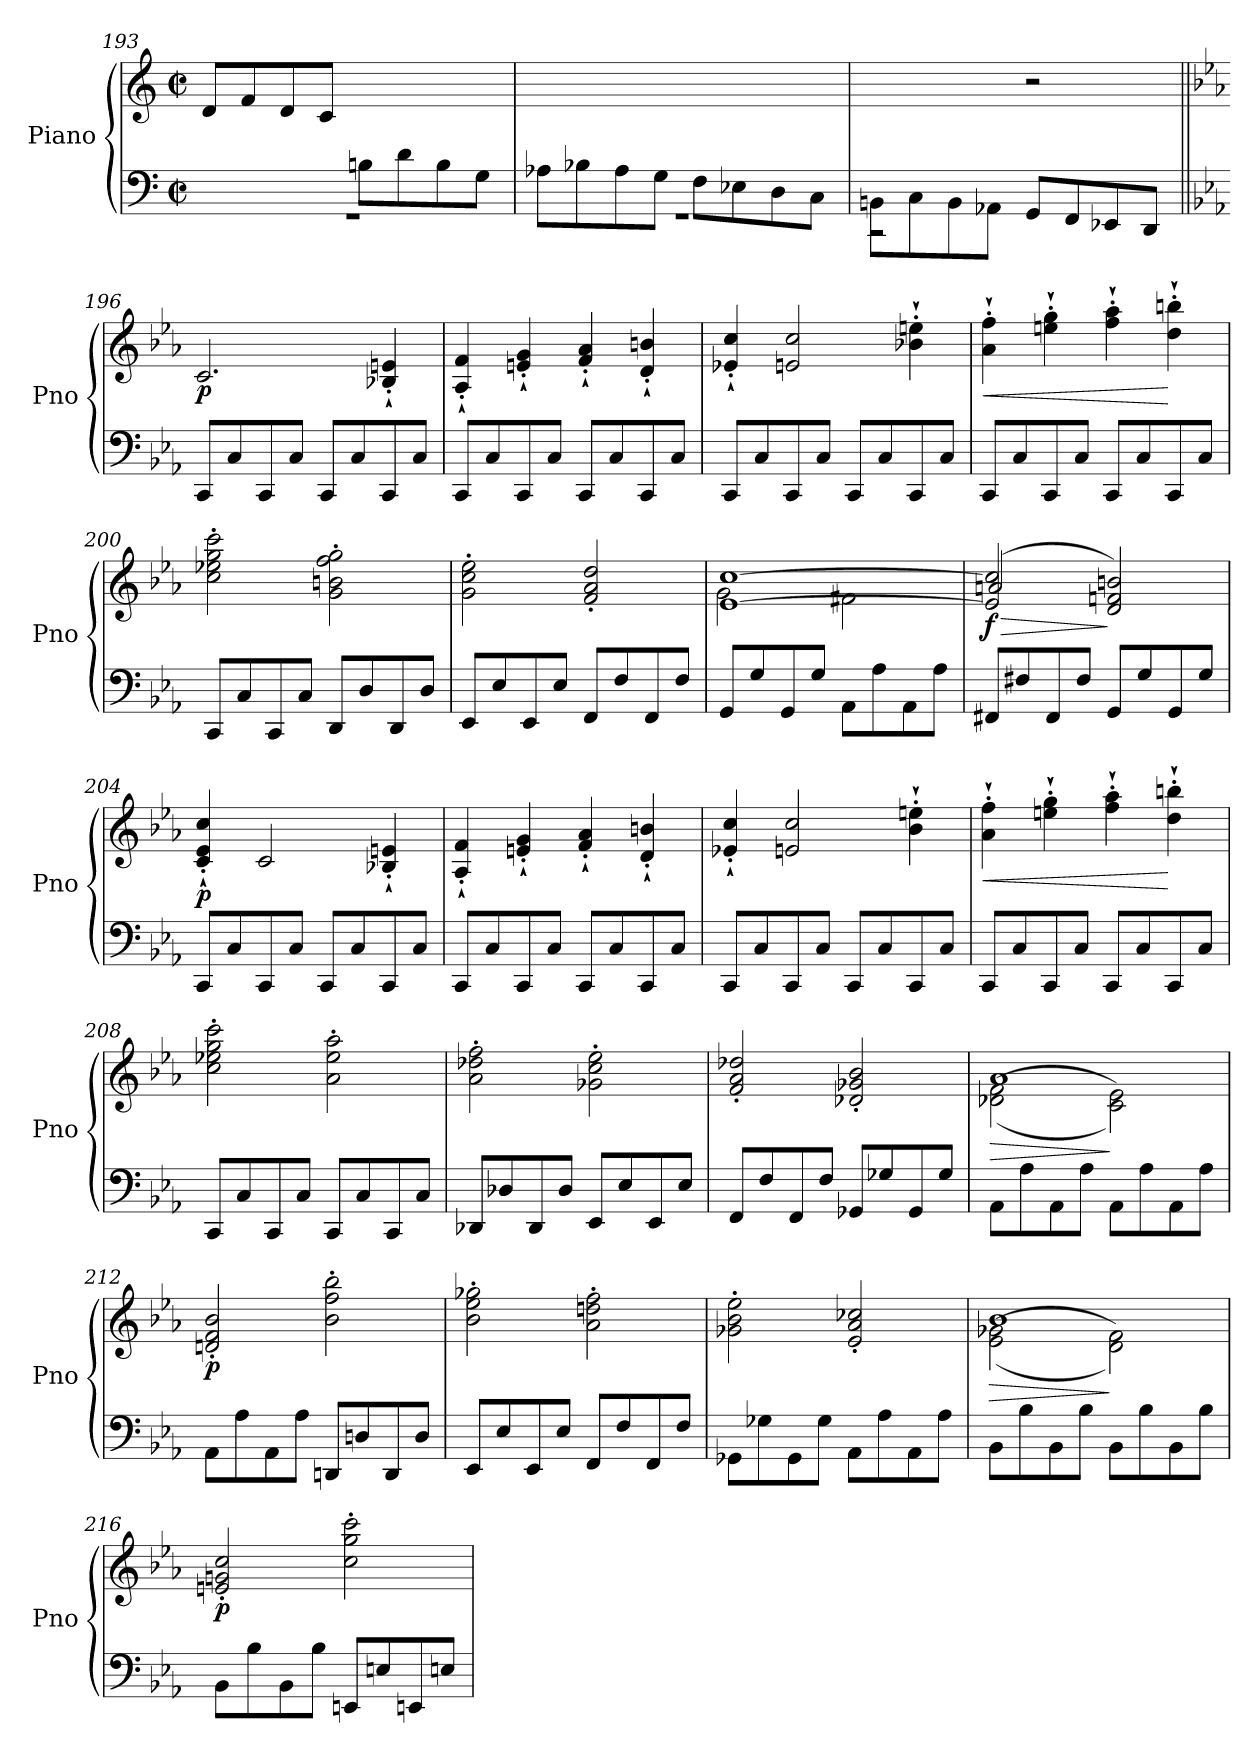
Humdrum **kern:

**kern	**kern	**dynam
*part1	*part1	*part1
*staff2	*staff1	*staff1/2
*I"Piano	*	*
*I'Pno	*	*
!!LO:LB:g=z
*clefF4	*clefG2	*
*k[]	*k[]	*
*M4/4	*M4/4	*
*met(c|)	*met(c|)	*
=193	=193	=193
*^	*	*
2ryy	1rGG	8d/L	.
.	.	8f/	.
.	.	8d/	.
.	.	8c/J	.
8Bn\L	.	2ryy	.
8d\	.	.	.
8B\	.	.	.
8G\J	.	.	.
=194	=194	=194	=194
8A-X\L	1rGG	1ryy	.
8B-X\	.	.	.
8A-\	.	.	.
8G\J	.	.	.
8F\L	.	.	.
8E-X\	.	.	.
8D\	.	.	.
8C\J	.	.	.
=195	=195	=195	=195
8BBn\L	2rCC	2ryy	.
8C\	.	.	.
8BB\	.	.	.
8AA-X\J	.	.	.
2ryy	8GG/L	2r	.
.	8FF/	.	.
.	8EE-X/	.	.
.	8DD/J	.	.
*v	*v	*	*
!!LO:LB:g=z
=196||	=196||	=196||
*k[b-e-a-]	*k[b-e-a-]	*
*^	*	*
!	!	!	!LO:DY:b
*v	*v	*	*
8CC/L	2.c/	p
8C/	.	.
8CC/	.	.
8C/J	.	.
8CC/L	.	.
8C/	.	.
8CC/	4B-X/`' 4en/`'	.
8C/J	.	.
=197	=197	=197
8CC/L	4A-/`' 4f/`'	.
8C/	.	.
8CC/	4en/`' 4g/`'	.
8C/J	.	.
8CC/L	4f/`' 4a-/`'	.
8C/	.	.
8CC/	4d/`' 4bn/`'	.
8C/J	.	.
=198	=198	=198
8CC/L	4e-X/`' 4cc/`'	.
8C/	.	.
8CC/	2en/ 2cc/	.
8C/J	.	.
8CC/L	.	.
8C/	.	.
8CC/	4b-X\`' 4een\`'	.
8C/J	.	.
=199	=199	=199
!	!	!LO:HP:b
8CC/L	4a-\`' 4ff\`'	<
8C/	.	.
8CC/	4een\`' 4gg\`'	.
8C/J	.	.
8CC/L	4ff\`' 4aa-\`'	.
8C/	.	.
8CC/	4dd\`' 4bbn\`'	[
8C/J	.	.
=200	=200	=200
!	!	!LO:DY:b
8CC/L	2cc\' 2ee-X\' 2gg\' 2ccc\'	other-dynamics
8C/	.	.
8CC/	.	.
8C/J	.	.
8DD/L	2g\' 2bn\' 2ff\' 2gg\'	.
8D/	.	.
8DD/	.	.
8D/J	.	.
!!LO:LB:g=z
=201	=201	=201
8EE-/L	2g\' 2cc\' 2ee-\'	.
8E-/	.	.
8EE-/	.	.
8E-/J	.	.
8FF/L	2f/' 2a-/' 2dd/'	.
8F/	.	.
8FF/	.	.
8F/J	.	.
=202	=202	=202
*	*^	*
8GG/L	[1e- [1cc	2g\	.
8G/	.	.	.
8GG/	.	.	.
8G/J	.	.	.
8AA-\L	.	2f#X\	.
8A-\	.	.	.
8AA-\	.	.	.
8A-\J	.	.	.
=203	=203	=203	=203
!	!	!	!LO:HP:b
!	!	!	!LO:DY:n=1:b
8FF#X/L	(2e-/] 2cc/]	2an/	> f
8F#X/	.	.	.
8FF#/	.	.	.
8F#/J	.	.	.
8GG/L	2d/ 2fn/ 2bn/)	2ryy	]
8G/	.	.	.
8GG/	.	.	.
8G/J	.	.	.
*	*v	*v	*
=204	=204	=204
!	!	!LO:DY:b
8CC/L	4c/'` 4e-/'` 4cc/'`	p
8C/	.	.
8CC/	2c/	.
8C/J	.	.
8CC/L	.	.
8C/	.	.
8CC/	4B-X/`' 4en/`'	.
8C/J	.	.
=205	=205	=205
8CC/L	4A-/`' 4f/`'	.
8C/	.	.
8CC/	4en/`' 4g/`'	.
8C/J	.	.
8CC/L	4f/`' 4a-/`'	.
8C/	.	.
8CC/	4d/`' 4bn/`'	.
8C/J	.	.
!!LO:LB:g=z
=206	=206	=206
8CC/L	4e-X/`' 4cc/`'	.
8C/	.	.
8CC/	2en/ 2cc/	.
8C/J	.	.
8CC/L	.	.
8C/	.	.
8CC/	4b-\`' 4een\`'	.
8C/J	.	.
=207	=207	=207
!	!	!LO:HP:b
8CC/L	4a-\`' 4ff\`'	<
8C/	.	.
8CC/	4een\`' 4gg\`'	.
8C/J	.	.
8CC/L	4ff\`' 4aa-\`'	.
8C/	.	.
8CC/	4dd\`' 4bbn\`'	[
8C/J	.	.
=208	=208	=208
!	!	!LO:DY:b
8CC/L	2cc\' 2ee-X\' 2gg\' 2ccc\'	other-dynamics
8C/	.	.
8CC/	.	.
8C/J	.	.
8CC/L	2a-\' 2ee-\' 2aa-\'	.
8C/	.	.
8CC/	.	.
8C/J	.	.
=209	=209	=209
8DD-X/L	2a-\' 2dd-X\' 2ff\'	.
8D-X/	.	.
8DD-/	.	.
8D-/J	.	.
8EE-/L	2g-X\' 2cc\' 2ee-\'	.
8E-/	.	.
8EE-/	.	.
8E-/J	.	.
=210	=210	=210
8FF/L	2f/' 2a-/' 2dd-X/'	.
8F/	.	.
8FF/	.	.
8F/J	.	.
8GG-X/L	2d-X/' 2g-X/' 2b-/'	.
8G-X/	.	.
8GG-/	.	.
8G-/J	.	.
!!LO:LB:g=z
=211	=211	=211
!	!	!LO:HP:b
*	*^	*
8AA-\L	1a-	((2d-X\ 2f\	>
8A-\	.	.	.
8AA-\	.	.	.
8A-\J	.	.	.
8AA-\L	.	2c\ 2e-\))	]
8A-\	.	.	.
8AA-\	.	.	.
8A-\J	.	.	.
*	*v	*v	*
=212	=212	=212
!	!	!LO:DY:b
8AA-\L	2dn/' 2f/' 2b-/'	p
8A-\	.	.
8AA-\	.	.
8A-\J	.	.
!	!	!LO:DY:b
8DDn/L	2b-\' 2ff\' 2bb-\'	other-dynamics
8Dn/	.	.
8DD/	.	.
8D/J	.	.
=213	=213	=213
8EE-/L	2b-\' 2ee-\' 2gg-X\'	.
8E-/	.	.
8EE-/	.	.
8E-/J	.	.
8FF/L	2a-\' 2ddn\' 2ff\'	.
8F/	.	.
8FF/	.	.
8F/J	.	.
=214	=214	=214
8GG-X\L	2g-X\' 2b-\' 2ee-\'	.
8G-X\	.	.
8GG-\	.	.
8G-\J	.	.
8AA-\L	2e-/' 2a-/' 2cc-X/'	.
8A-\	.	.
8AA-\	.	.
8A-\J	.	.
=215	=215	=215
!	!	!LO:HP:b
*	*^	*
8BB-\L	1b-	((2e-\ 2g-X\	>
8B-\	.	.	.
8BB-\	.	.	.
8B-\J	.	.	.
8BB-\L	.	2d\ 2f\))	]
8B-\	.	.	.
8BB-\	.	.	.
8B-\J	.	.	.
*	*v	*v	*
!!LO:PB:g=z
=216	=216	=216
!	!	!LO:DY:b
8BB-\L	2en/' 2gn/' 2cc/'	p
8B-\	.	.
8BB-\	.	.
8B-\J	.	.
!	!	!LO:DY:b
8EEn/L	2cc\' 2gg\' 2ccc\'	other-dynamics
8En/	.	.
8EEn/	.	.
8En/J	.	.
=	=	=
*-	*-	*-
